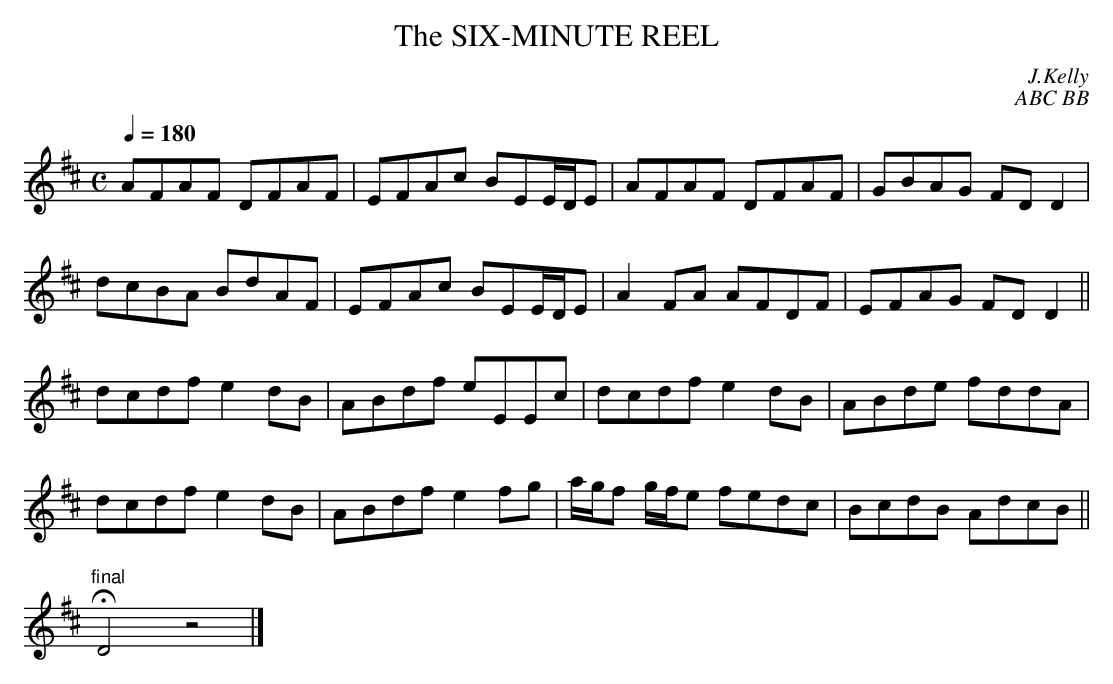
X:1
T:SIX-MINUTE REEL, The
C:J.Kelly
C:ABC BB
M:C
L:1/8
Q:1/4=180
K:D
AFAF DFAF|EFAc BEE/D/E|AFAF DFAF|GBAG FDD2|
dcBA BdAF|EFAc BEE/D/E|A2FA AFDF|EFAG FDD2||
dcdf e2dB|ABdf eEEc|dcdf e2dB|ABde fddA|
dcdf e2dB|ABdf e2fg|a/g/f g/f/e fedc|BcdB AdcB||
"final"HD4z4|]
